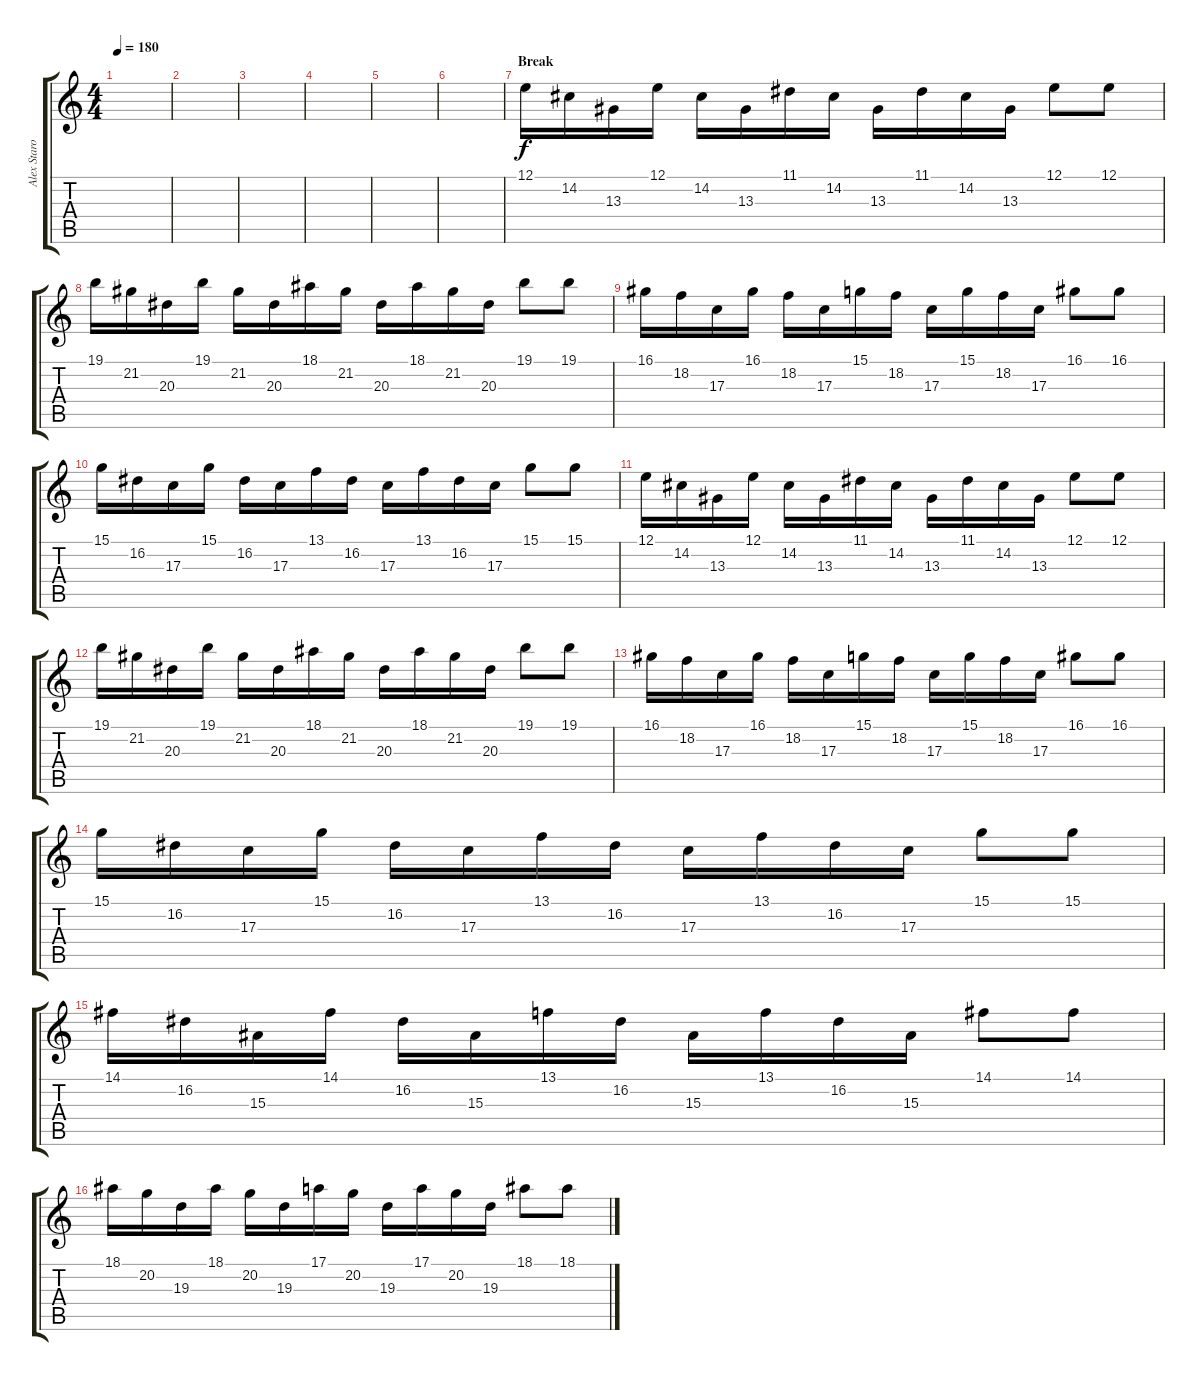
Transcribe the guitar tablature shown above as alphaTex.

\track ("Alex Staropoli" "Alex Staro") {instrument electricgrandpiano}
\staff {score tabs}
\tuning (E4 B3 G3 D3 A2 E2) {hide}
\ts (4 4)
\tempo 180
\clef g2
\ks c
|
|
|
|
|
|
\section ("" "Break")
12.1.16{volume 13 instrument churchorgan} 14.2.16 13.3.16 12.1.16 14.2.16 13.3.16 11.1.16 14.2.16 13.3.16 11.1.16 14.2.16 13.3.16 12.1.8 12.1.8 |
19.1.16 21.2.16 20.3.16 19.1.16 21.2.16 20.3.16 18.1.16 21.2.16 20.3.16 18.1.16 21.2.16 20.3.16 19.1.8 19.1.8 |
16.1.16 18.2.16 17.3.16 16.1.16 18.2.16 17.3.16 15.1.16 18.2.16 17.3.16 15.1.16 18.2.16 17.3.16 16.1.8 16.1.8 |
15.1.16 16.2.16 17.3.16 15.1.16 16.2.16 17.3.16 13.1.16 16.2.16 17.3.16 13.1.16 16.2.16 17.3.16 15.1.8 15.1.8 |
12.1.16 14.2.16 13.3.16 12.1.16 14.2.16 13.3.16 11.1.16 14.2.16 13.3.16 11.1.16 14.2.16 13.3.16 12.1.8 12.1.8 |
19.1.16 21.2.16 20.3.16 19.1.16 21.2.16 20.3.16 18.1.16 21.2.16 20.3.16 18.1.16 21.2.16 20.3.16 19.1.8 19.1.8 |
16.1.16 18.2.16 17.3.16 16.1.16 18.2.16 17.3.16 15.1.16 18.2.16 17.3.16 15.1.16 18.2.16 17.3.16 16.1.8 16.1.8 |
15.1.16 16.2.16 17.3.16 15.1.16 16.2.16 17.3.16 13.1.16 16.2.16 17.3.16 13.1.16 16.2.16 17.3.16 15.1.8 15.1.8 |
14.1.16 16.2.16 15.3.16 14.1.16 16.2.16 15.3.16 13.1.16 16.2.16 15.3.16 13.1.16 16.2.16 15.3.16 14.1.8 14.1.8 |
18.1.16 20.2.16 19.3.16 18.1.16 20.2.16 19.3.16 17.1.16 20.2.16 19.3.16 17.1.16 20.2.16 19.3.16 18.1.8 18.1.8
